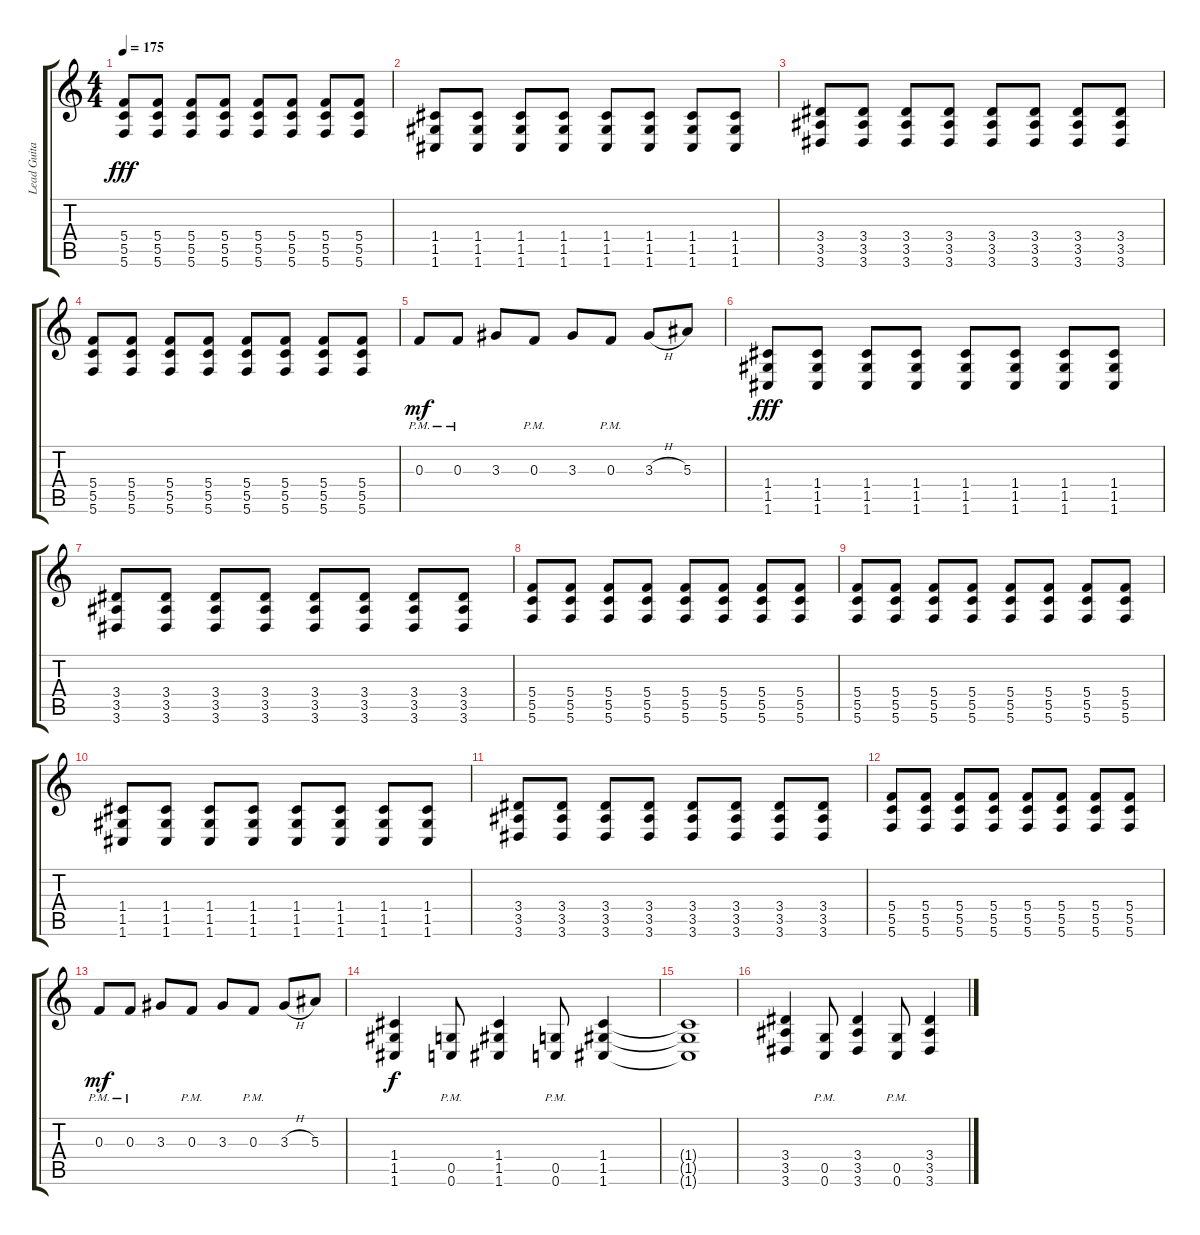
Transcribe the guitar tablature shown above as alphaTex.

\track ("Lead Guitar" "Lead Guita") {instrument distortionguitar}
\staff {score tabs}
\tuning (D4 A3 F3 C3 G2 C2) {hide}
\ts (4 4)
\tempo 175
\clef g2
\ks c
(5.4 5.5 5.6).8{dy fff} (5.4 5.5 5.6).8 (5.4 5.5 5.6).8 (5.4 5.5 5.6).8 (5.4 5.5 5.6).8 (5.4 5.5 5.6).8 (5.4 5.5 5.6).8 (5.4 5.5 5.6).8 |
(1.4 1.5 1.6).8 (1.4 1.5 1.6).8 (1.4 1.5 1.6).8 (1.4 1.5 1.6).8 (1.4 1.5 1.6).8 (1.4 1.5 1.6).8 (1.4 1.5 1.6).8 (1.4 1.5 1.6).8 |
(3.4 3.5 3.6).8 (3.4 3.5 3.6).8 (3.4 3.5 3.6).8 (3.4 3.5 3.6).8 (3.4 3.5 3.6).8 (3.4 3.5 3.6).8 (3.4 3.5 3.6).8 (3.4 3.5 3.6).8 |
(5.4 5.5 5.6).8 (5.4 5.5 5.6).8 (5.4 5.5 5.6).8 (5.4 5.5 5.6).8 (5.4 5.5 5.6).8 (5.4 5.5 5.6).8 (5.4 5.5 5.6).8 (5.4 5.5 5.6).8 |
0.3{pm}.8{dy mf} 0.3{pm}.8 3.3.8 0.3{pm}.8 3.3.8 0.3{pm}.8 3.3{h}.8 5.3.8 |
(1.4 1.5 1.6).8{dy fff} (1.4 1.5 1.6).8 (1.4 1.5 1.6).8 (1.4 1.5 1.6).8 (1.4 1.5 1.6).8 (1.4 1.5 1.6).8 (1.4 1.5 1.6).8 (1.4 1.5 1.6).8 |
(3.4 3.5 3.6).8 (3.4 3.5 3.6).8 (3.4 3.5 3.6).8 (3.4 3.5 3.6).8 (3.4 3.5 3.6).8 (3.4 3.5 3.6).8 (3.4 3.5 3.6).8 (3.4 3.5 3.6).8 |
(5.4 5.5 5.6).8 (5.4 5.5 5.6).8 (5.4 5.5 5.6).8 (5.4 5.5 5.6).8 (5.4 5.5 5.6).8 (5.4 5.5 5.6).8 (5.4 5.5 5.6).8 (5.4 5.5 5.6).8 |
(5.4 5.5 5.6).8 (5.4 5.5 5.6).8 (5.4 5.5 5.6).8 (5.4 5.5 5.6).8 (5.4 5.5 5.6).8 (5.4 5.5 5.6).8 (5.4 5.5 5.6).8 (5.4 5.5 5.6).8 |
(1.4 1.5 1.6).8 (1.4 1.5 1.6).8 (1.4 1.5 1.6).8 (1.4 1.5 1.6).8 (1.4 1.5 1.6).8 (1.4 1.5 1.6).8 (1.4 1.5 1.6).8 (1.4 1.5 1.6).8 |
(3.4 3.5 3.6).8 (3.4 3.5 3.6).8 (3.4 3.5 3.6).8 (3.4 3.5 3.6).8 (3.4 3.5 3.6).8 (3.4 3.5 3.6).8 (3.4 3.5 3.6).8 (3.4 3.5 3.6).8 |
(5.4 5.5 5.6).8 (5.4 5.5 5.6).8 (5.4 5.5 5.6).8 (5.4 5.5 5.6).8 (5.4 5.5 5.6).8 (5.4 5.5 5.6).8 (5.4 5.5 5.6).8 (5.4 5.5 5.6).8 |
0.3{pm}.8{dy mf} 0.3{pm}.8 3.3.8 0.3{pm}.8 3.3.8 0.3{pm}.8 3.3{h}.8 5.3.8 |
(1.4 1.5 1.6).4{dy f} (0.5{pm} 0.6{pm}).8 (1.4 1.5 1.6).4 (0.5{pm} 0.6{pm}).8 (1.4 1.5 1.6).4 |
(1.4{t} 1.5{t} 1.6{t}).1 |
(3.4 3.5 3.6).4 (0.5{pm} 0.6{pm}).8 (3.4 3.5 3.6).4 (0.5{pm} 0.6{pm}).8 (3.4 3.5 3.6).4
